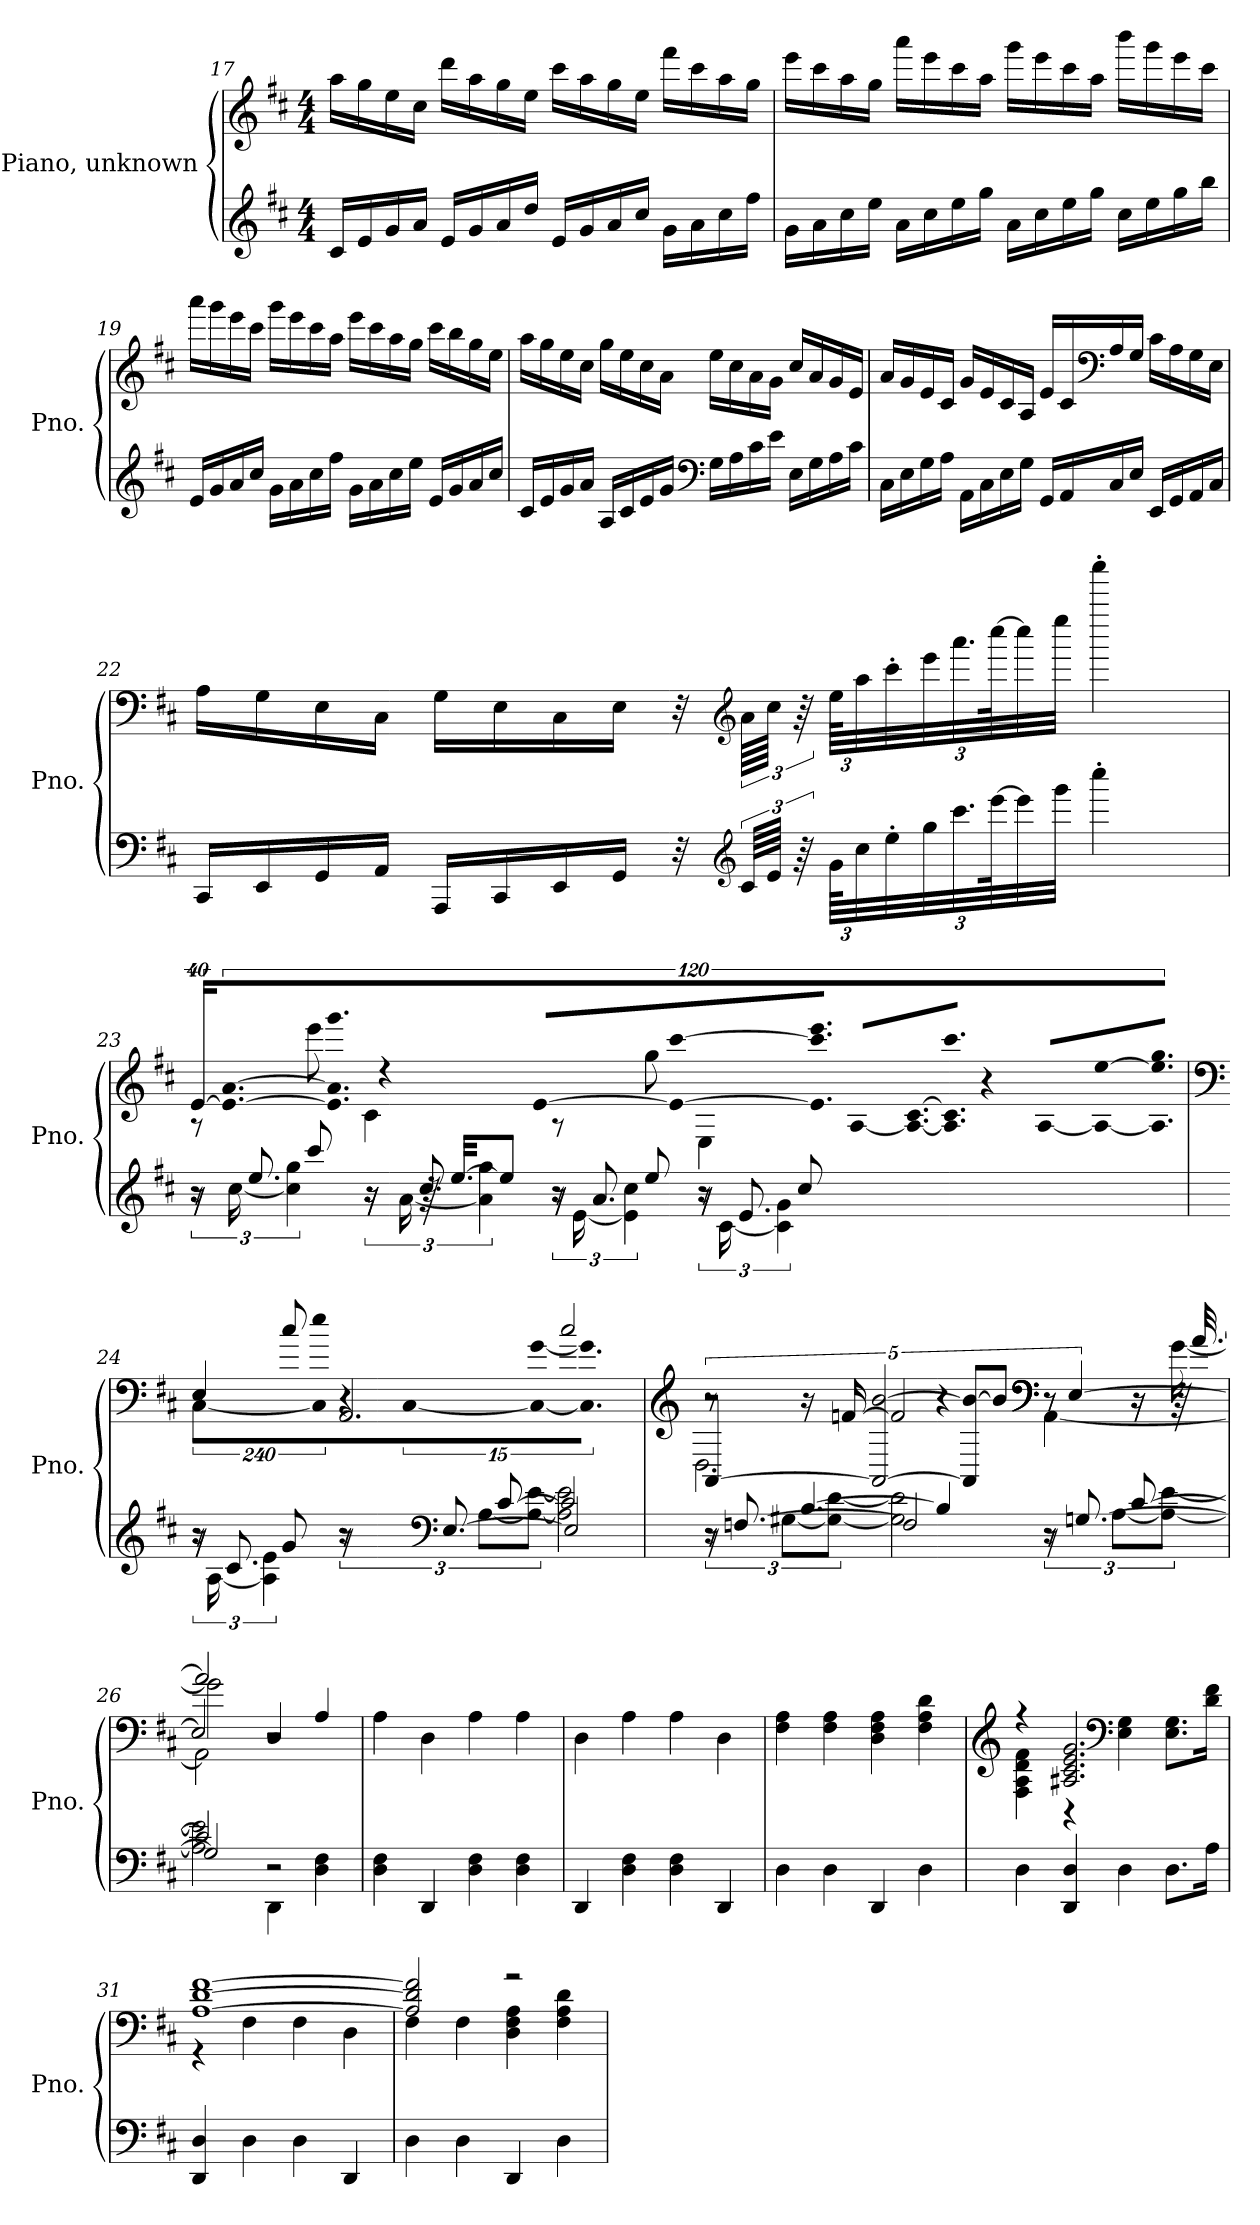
**kern	**kern
*part1	*part1
*staff2	*staff1
*I"Piano, unknown	*
*I'Pno.	*
!!LO:LB:g=z
*clefG2	*clefG2
*k[f#c#]	*k[f#c#]
*M4/4	*M4/4
=17	=17
16c#/LL	16aa\LL
16e/	16gg\
16g/	16ee\
16a/JJ	16cc#\JJ
16e/LL	16ddd\LL
16g/	16aa\
16a/	16gg\
16dd/JJ	16ee\JJ
16e/LL	16ccc#\LL
16g/	16aa\
16a/	16gg\
16cc#/JJ	16ee\JJ
16g\LL	16fff#\LL
16a\	16ccc#\
16cc#\	16aa\
16ff#\JJ	16gg\JJ
=18	=18
16g\LL	16eee\LL
16a\	16ccc#\
16cc#\	16aa\
16ee\JJ	16gg\JJ
16a\LL	16aaa\LL
16cc#\	16eee\
16ee\	16ccc#\
16gg\JJ	16aa\JJ
16a\LL	16ggg\LL
16cc#\	16eee\
16ee\	16ccc#\
16gg\JJ	16aa\JJ
16cc#\LL	16bbb\LL
16ee\	16ggg\
16gg\	16eee\
16bb\JJ	16ccc#\JJ
!!LO:PB:g=z
=19	=19
16e/LL	16aaa\LL
16g/	16ggg\
16a/	16eee\
16cc#/JJ	16ccc#\JJ
16g\LL	16ggg\LL
16a\	16eee\
16cc#\	16ccc#\
16ff#\JJ	16aa\JJ
16g\LL	16eee\LL
16a\	16ccc#\
16cc#\	16aa\
16ee\JJ	16gg\JJ
16e/LL	16ccc#\LL
16g/	16bb\
16a/	16gg\
16cc#/JJ	16ee\JJ
=20	=20
16c#/LL	16aa\LL
16e/	16gg\
16g/	16ee\
16a/JJ	16cc#\JJ
16A/LL	16gg\LL
16c#/	16ee\
16e/	16cc#\
16g/JJ	16a\JJ
*clefF4	*
16G\LL	16ee\LL
16A\	16cc#\
16c#\	16a\
16e\JJ	16g\JJ
16E\LL	16cc#/LL
16G\	16a/
16A\	16g/
16c#\JJ	16e/JJ
!!LO:LB:g=z
=21	=21
16C#\LL	16a/LL
16E\	16g/
16G\	16e/
16A\JJ	16c#/JJ
16AA\LL	16g/LL
16C#\	16e/
16E\	16c#/
16G\JJ	16A/JJ
16GG/LL	16e/LL
16AA/	16c#/
*	*clefF4
16C#/	16A/
16E/JJ	16G/JJ
16EE/LL	16c#\LL
16GG/	16A\
16AA/	16G\
16C#/JJ	16E\JJ
=22	=22
16CC#/LL	16A\LL
16EE/	16G\
16GG/	16E\
16AA/JJ	16C#\JJ
16AAA/LL	16G\LL
16CC#/	16E\
16EE/	16C#\
16GG/JJ	16E\JJ
32r	32r
*clefG2	*clefG2
96c#/LLLL	96a\LLLL
96e/JJJJ	96cc#\JJJJ
96r	96r
*Xbrackettup	*Xbrackettup
96g\KLLL	96ee\KLLL
48cc#\	48aa\
32ee'\	32ccc#'\
48gg\	48eee\
48.ccc#\	48.aaa\
[96eee\K	[96cccc#\K
32eee\]	32cccc#\]
32ggg\JJJ	32eeee\JJJ
4cccc#'\	4aaaaa'\
!!LO:LB:g=z
=23	=23
*^	*
*	*brackettup	*brackettup
*	*^	*
!	!	!	!LO:N:vis=32
*	*	*	*^
8r	24r	16r	[640%23e/KLL	8r
!	!	!	!LO:N:vis=16.	!
.	.	.	960%103e/_ [960%103a/	.
.	[24cc#\	.	.	.
.	.	8.ee/	.	.
.	6cc#\] 6gg\	.	.	.
8ccc#/	.	.	.	8eee\
!	!	!	!LO:N:vis=16.	!
.	.	.	960%103e/] 960%103a/] 960%103ggg/JJ	.
16r	24r	16r	.	4c#\
!	!	!	!LO:N:vis=32	!
.	.	.	640%23r	.
!	!	!	!LO:N:vis=16	!
.	.	.	[1920%137e/LL	.
.	[24a\	.	.	.
64r	.	8.cc#/	.	.
[32.ee/KKL	.	.	.	.
.	6a\] 6gg\	.	.	.
!	!	!	!LO:N:vis=32	!
.	.	.	640%23e/_ [640%23ccc#/K	.
8ee/J]	.	.	.	.
!	!	!	!LO:N:vis=16.	!
.	.	.	960%103e/] 960%103ccc#/] 960%103eee/JJ	.
8r	24r	16r	.	8r
!	!	!	!LO:N:vis=32	!
.	.	.	[640%23A/KLL	.
!	!	!	!LO:N:vis=16.	!
.	.	.	960%103A/_ [960%103c#/	.
.	[24e\	.	.	.
.	.	8.a/	.	.
.	6e\] 6cc#\	.	.	.
8ee/	.	.	.	8gg\
!	!	!	!LO:N:vis=16.	!
.	.	.	960%103A/] 960%103c#/] 960%103ccc#/JJ	.
8r	24r	16r	.	4E\
!	!	!	!LO:N:vis=32	!
.	.	.	640%23r	.
!	!	!	!LO:N:vis=16	!
.	.	.	[1920%137A/LL	.
.	[24c#\	.	.	.
.	.	8.e/	.	.
.	6c#\] 6g\	.	.	.
!	!	!	!LO:N:vis=32	!
.	.	.	640%23A/_ [640%23ee/K	.
8cc#/	.	.	.	.
!	!	!	!LO:N:vis=16.	!
.	.	.	960%103A/] 960%103ee/] 960%103gg/JJ	.
480ryy	480ryy	480ryy	.	480ryy
*	*	*	*v	*v
!!LO:LB:g=z
=24	=24	=24	=24
*	*	*	*clefF4
*	*	*	*^
!	!	!	!	!LO:N:vis=8
*	*	*	*	*^
8r	24r	16r	8r	[960%137C#\L	4E/
.	[24A\	.	.	.	.
.	.	8.c#/	.	.	.
.	6A\] 6e\	.	.	.	.
8g/	.	.	8cc#/	.	.
!	!	!	!	!LO:N:vis=8	!
.	.	.	.	960%137C#\] 960%137ee\	.
8r	12r	16r	4r	.	2.AA/
.	.	.	.	1920ryy	.
!	!	!	!	!LO:N:vis=8	!
.	.	.	.	[960%137C#\	.
*clefF4	*	*	*	*	*
.	.	[8.E/	.	.	.
.	[12A\L	.	.	.	.
[8c#/	.	.	.	.	.
.	12A\_ [12e\J	.	.	.	.
!	!	!	!	!LO:N:vis=8	!
.	.	.	.	960%137C#\_ [960%137g\J	.
2c#/]	2A\] 2e\]	2E/]	2cc#/	.	.
!	!	!	!	!LO:N:vis=4.	!
.	.	.	.	1920%823C#\] 1920%823g\]	.
*	*	*	*v	*v	*v
!!LO:LB:g=z
=25	=25	=25	=25
*	*	*	*clefG2
*	*	*	*^
*	*	*	*	*^
*	*	*	*	*	*^
8r	12r	16r	8r	2r	[5AA/	2.D\
.	.	[8.Fn/	.	.	.	.
.	[12G#X\L	.	.	.	.	.
[4.B/	.	.	16r	.	.	.
.	12G#\_ [12d\J	.	.	.	.	.
.	.	.	[16fn/	.	.	.
.	.	.	.	.	5%2AA/_ [5%2b/	.
.	2G#\] 2d\]	2F/]	2f/]	.	.	.
4B/]	.	.	.	4r	.	.
.	.	.	.	.	10AA/] 10b/_L	.
.	.	.	.	.	10b/J]	.
*	*	*	*clefF4	*	*	*
8r	12r	16r	8r	8r	.	[4AA\
.	.	.	.	.	[5E/	.
.	.	[8.Gn/	.	.	.	.
.	[12A\L	.	.	.	.	.
[8c#/	.	.	16r	16r	.	.
.	12A\_ [12e\J	.	.	.	.	.
.	.	.	64r	[16g\	.	.
.	.	.	[32.a/	.	.	.
=26	=26	=26	=26	=26	=26	=26
2c#/]	2A\] 2e\]	2G/]	2a/]	2g\]	2E/]	2AA\]
2r	4DD\	2r	2r	2r	4D/	2r
.	4D\ 4F#\	.	.	.	4A/	.
*v	*v	*v	*	*	*	*
*	*v	*v	*v	*v
=27	=27
4D\ 4F#\	4A\
4DD/	4D\
4D\ 4F#\	4A\
4D\ 4F#\	4A\
=28	=28
4DD/	4D\
4D\ 4F#\	4A\
4D\ 4F#\	4A\
4DD/	4D\
!!LO:LB:g=z
=29	=29
4D\	4F#\ 4A\
4D\	4F#\ 4A\
4DD/	4D\ 4F#\ 4A\
4D\	4F#\ 4A\ 4d\
=30	=30
*	*clefG2
*	*^
4D\	4r	4F#\ 4A\ 4d\ 4f#\
4DD/ 4D/	2.A#X/ 2.c#/ 2.e/ 2.g/	4r
*	*clefF4	*
4D\	.	4E\ 4G\
8.D\L	.	8.E\ 8.G\L
16A\Jk	.	16d\ 16f#\Jk
=31	=31	=31
4DD/ 4D/	[1A [1d [1f#	4r
4D\	.	4F#\
4D\	.	4F#\
4DD/	.	4D\
=32	=32	=32
4D\	2A/] 2d/] 2f#/]	4F#\
4D\	.	4F#\
4DD/	2r	4D\ 4F#\ 4A\
4D\	.	4F#\ 4A\ 4d\
*	*v	*v
=	=
*-	*-
